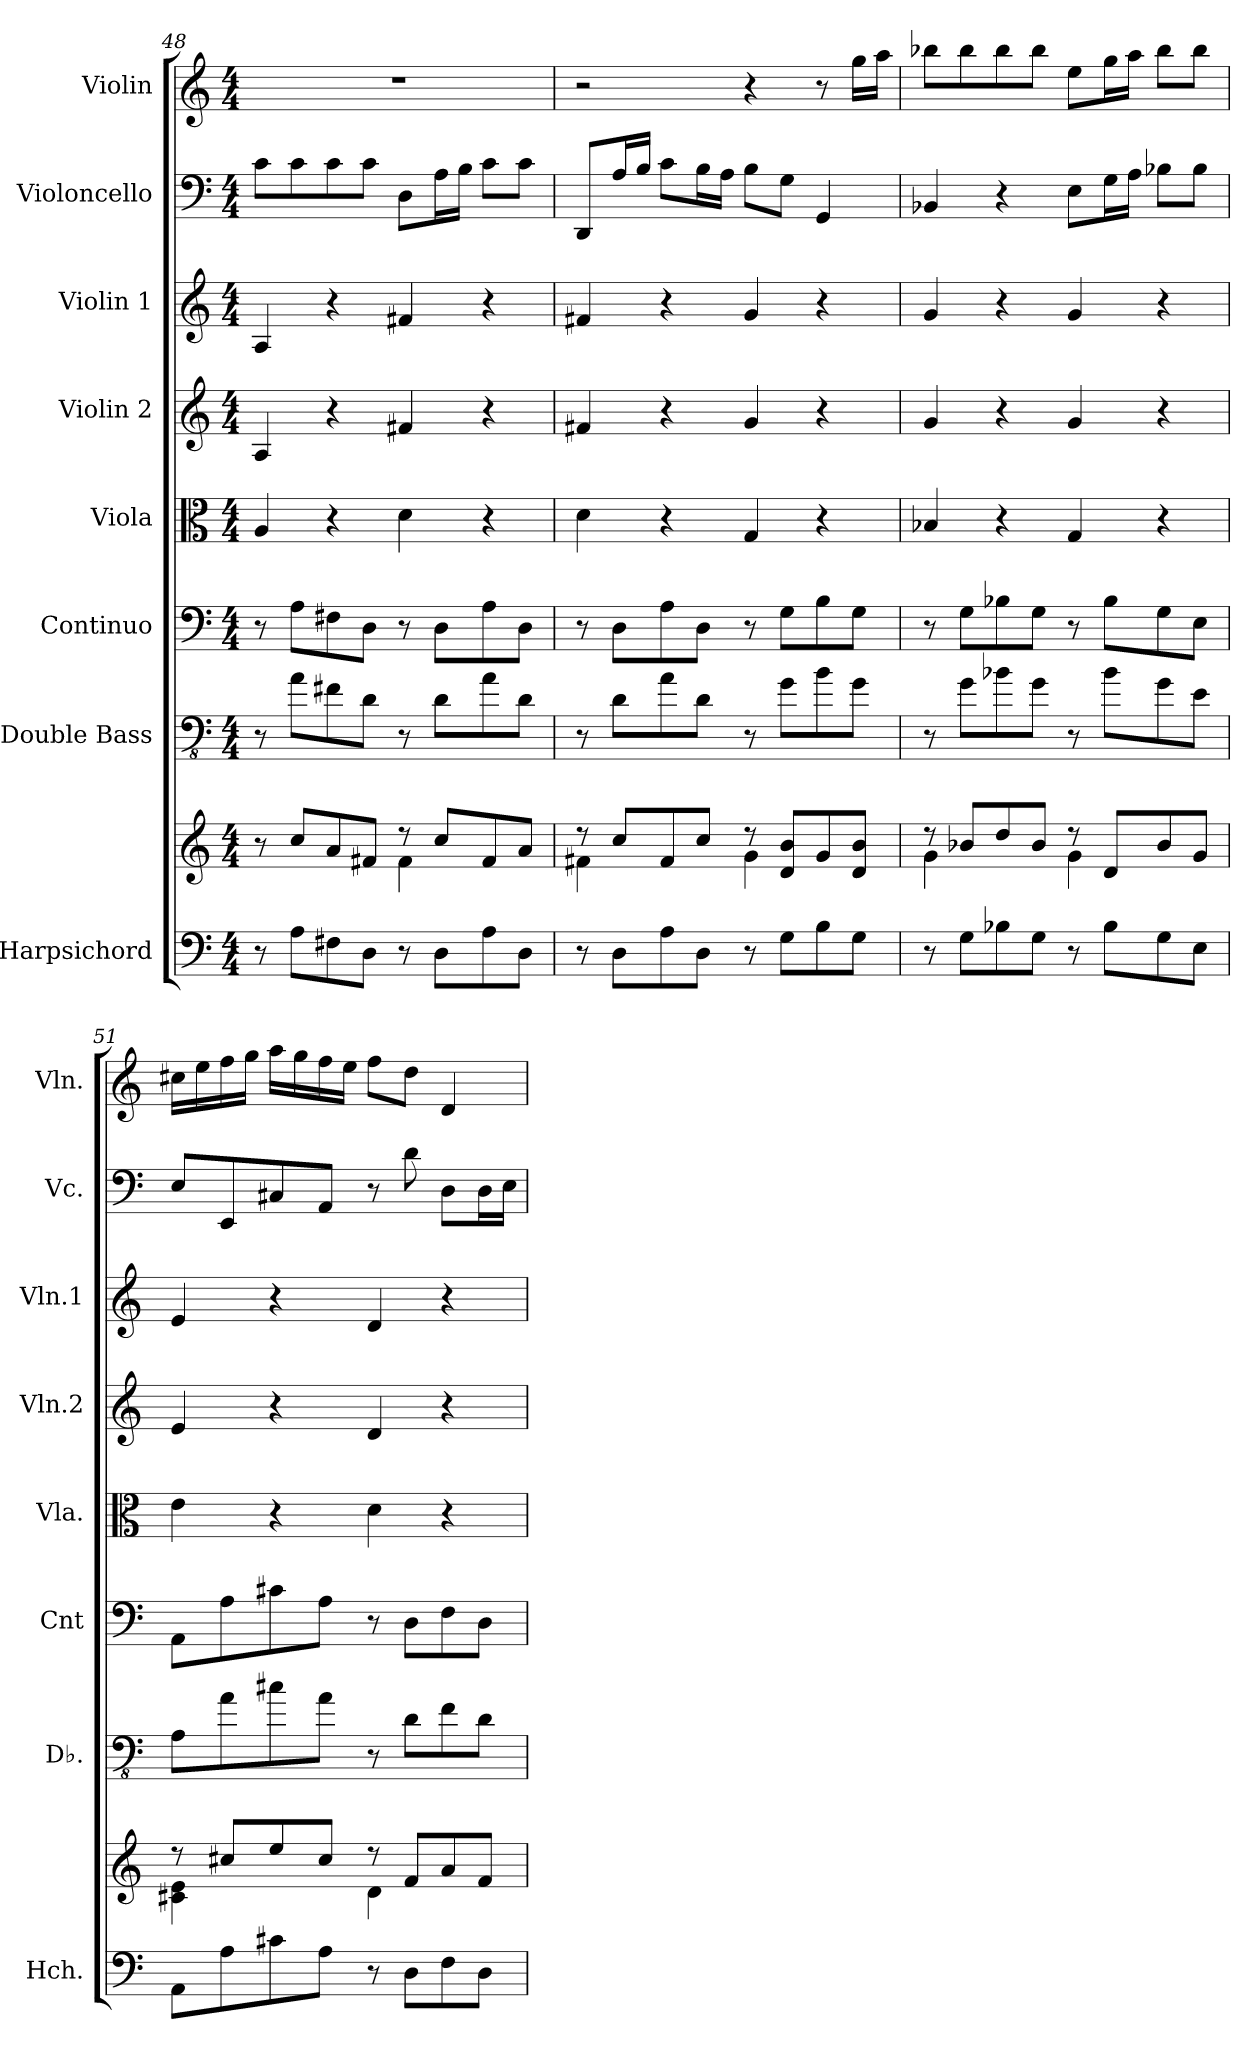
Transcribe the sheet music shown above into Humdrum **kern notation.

**kern	**kern	**kern	**kern	**kern	**kern	**kern	**kern	**kern
*part8	*part8	*part7	*part6	*part5	*part4	*part3	*part2	*part1
*staff9	*staff8	*staff7	*staff6	*staff5	*staff4	*staff3	*staff2	*staff1
*I"Harpsichord	*	*I"Double Bass	*I"Continuo	*I"Viola	*I"Violin 2	*I"Violin 1	*I"Violoncello	*I"Violin
*I'Hch.	*	*I'Db.	*I'Cnt	*I'Vla.	*I'Vln.2	*I'Vln.1	*I'Vc.	*I'Vln.
*clefF4	*clefG2	*clefFv4	*clefF4	*clefC3	*clefG2	*clefG2	*clefF4	*clefG2
*	*	*ITrd7c12	*	*	*	*	*	*
*k[]	*k[]	*k[]	*k[]	*k[]	*k[]	*k[]	*k[]	*k[]
*M4/4	*M4/4	*M4/4	*M4/4	*M4/4	*M4/4	*M4/4	*M4/4	*M4/4
=48	=48	=48	=48	=48	=48	=48	=48	=48
*	*^	*	*	*	*	*	*	*
8r	8r	2ryy	8r	8r	4A/	4A/	4A/	8c\L	1r
8A\L	8cc/L	.	8AA\L	8A\L	.	.	.	8c\	.
8F#X\	8a/	.	8FF#X\	8F#X\	4r	4r	4r	8c\	.
8D\J	8f#X/J	.	8DD\J	8D\J	.	.	.	8c\J	.
8r	8r	4f#\	8r	8r	4d\	4f#X/	4f#X/	8D\L	.
8D\L	8cc/L	.	8DD\L	8D\L	.	.	.	16A\L	.
.	.	.	.	.	.	.	.	16B\JJ	.
8A\	8f#/	4ryy	8AA\	8A\	4r	4r	4r	8c\L	.
8D\J	8a/J	.	8DD\J	8D\J	.	.	.	8c\J	.
=49	=49	=49	=49	=49	=49	=49	=49	=49	=49
8r	8r	4f#X\	8r	8r	4d\	4f#X/	4f#X/	8DD/L	2r
8D\L	8cc/L	.	8DD\L	8D\L	.	.	.	16A/L	.
.	.	.	.	.	.	.	.	16B/JJ	.
8A\	8f#/	4ryy	8AA\	8A\	4r	4r	4r	8c\L	.
8D\J	8cc/J	.	8DD\J	8D\J	.	.	.	16B\L	.
.	.	.	.	.	.	.	.	16A\JJ	.
8r	8r	4g\	8r	8r	4G/	4g/	4g/	8B\L	4r
8G\L	8d/ 8b/L	.	8GG\L	8G\L	.	.	.	8G\J	.
8B\	8g/	4ryy	8BB\	8B\	4r	4r	4r	4GG/	8r
8G\J	8d/ 8b/J	.	8GG\J	8G\J	.	.	.	.	16gg\LL
.	.	.	.	.	.	.	.	.	16aa\JJ
!!LO:PB:g=z
=50	=50	=50	=50	=50	=50	=50	=50	=50	=50
8r	8r	4g\	8r	8r	4B-X/	4g/	4g/	4BB-X/	8bb-X\L
8G\L	8b-X/L	.	8GG\L	8G\L	.	.	.	.	8bb-\
8B-X\	8dd/	4ryy	8BB-X\	8B-X\	4r	4r	4r	4r	8bb-\
8G\J	8b-/J	.	8GG\J	8G\J	.	.	.	.	8bb-\J
8r	8r	4g\	8r	8r	4G/	4g/	4g/	8E\L	8ee\L
8B-\L	8d/L	.	8BB-\L	8B-\L	.	.	.	16G\L	16gg\L
.	.	.	.	.	.	.	.	16A\JJ	16aa\JJ
8G\	8b-/	4ryy	8GG\	8G\	4r	4r	4r	8B-X\L	8bb-\L
8E\J	8g/J	.	8EE\J	8E\J	.	.	.	8B-\J	8bb-\J
=51	=51	=51	=51	=51	=51	=51	=51	=51	=51
8AA\L	8r	4c#X\ 4e\	8AAA\L	8AA\L	4e\	4e/	4e/	8E/L	16cc#X\LL
.	.	.	.	.	.	.	.	.	16ee\
8A\	8cc#X/L	.	8AA\	8A\	.	.	.	8EE/	16ff\
.	.	.	.	.	.	.	.	.	16gg\JJ
8c#X\	8ee/	4ryy	8C#X\	8c#X\	4r	4r	4r	8C#X/	16aa\LL
.	.	.	.	.	.	.	.	.	16gg\
8A\J	8cc#/J	.	8AA\J	8A\J	.	.	.	8AA/J	16ff\
.	.	.	.	.	.	.	.	.	16ee\JJ
8r	8r	4d\	8r	8r	4d\	4d/	4d/	8r	8ff\L
8D\L	8f/L	.	8DD\L	8D\L	.	.	.	8d\	8dd\J
8F\	8a/	4ryy	8FF\	8F\	4r	4r	4r	8D\L	4d/
8D\J	8f/J	.	8DD\J	8D\J	.	.	.	16D\L	.
.	.	.	.	.	.	.	.	16E\JJ	.
*	*v	*v	*	*	*	*	*	*	*
=	=	=	=	=	=	=	=	=
*-	*-	*-	*-	*-	*-	*-	*-	*-
